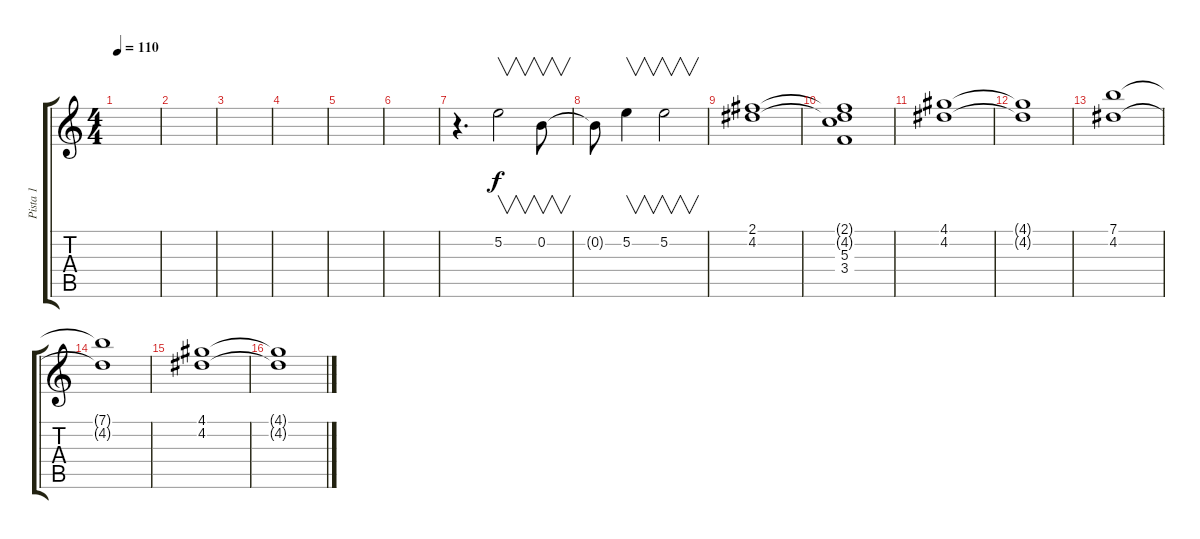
\track ("Pista 1" "Pista 1") {instrument distortionguitar}
\staff {score tabs}
\tuning (E4 B3 G3 D3 A2 E2) {hide}
\ts (4 4)
\tempo 110
\clef g2
\ks c
|
|
|
|
|
|
r.4{d} 5.2.2{v} 0.2.8{v} |
0.2{t}.8 5.2.4{v} 5.2.2{v} |
(2.1 4.2).1 |
(2.1{t} 4.2{t} 5.3 3.4).1 |
(4.1 4.2).1 |
(4.1{t} 4.2{t}).1 |
(7.1 4.2).1 |
(7.1{t} 4.2{t}).1 |
(4.1 4.2).1 |
(4.1{t} 4.2{t}).1
